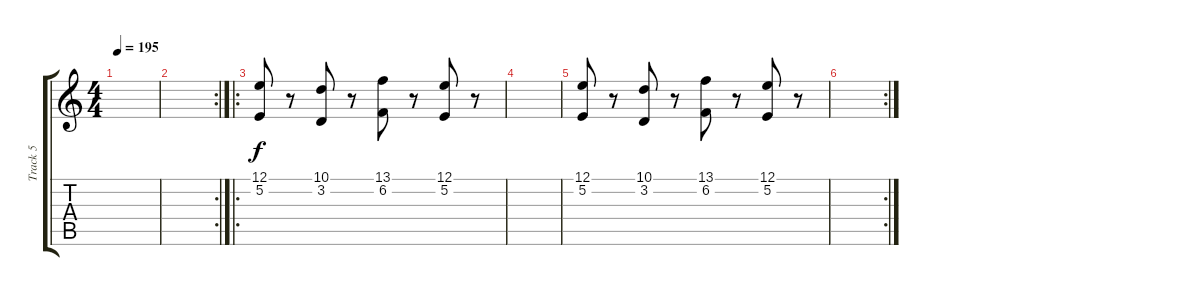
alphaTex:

\track ("Track 5" "Track 5") {instrument fx5brightness}
\staff {score tabs}
\tuning (E4 B3 G3 D3 A2 E2) {hide}
\ts (4 4)
\tempo 195
\clef g2
\ks c
|
\rc 2
|
\ro
(12.1 5.2).8 r.8 (10.1 3.2).8 r.8 (13.1 6.2).8 r.8 (12.1 5.2).8 r.8 |
|
(12.1 5.2).8 r.8 (10.1 3.2).8 r.8 (13.1 6.2).8 r.8 (12.1 5.2).8 r.8 |
\rc 2
